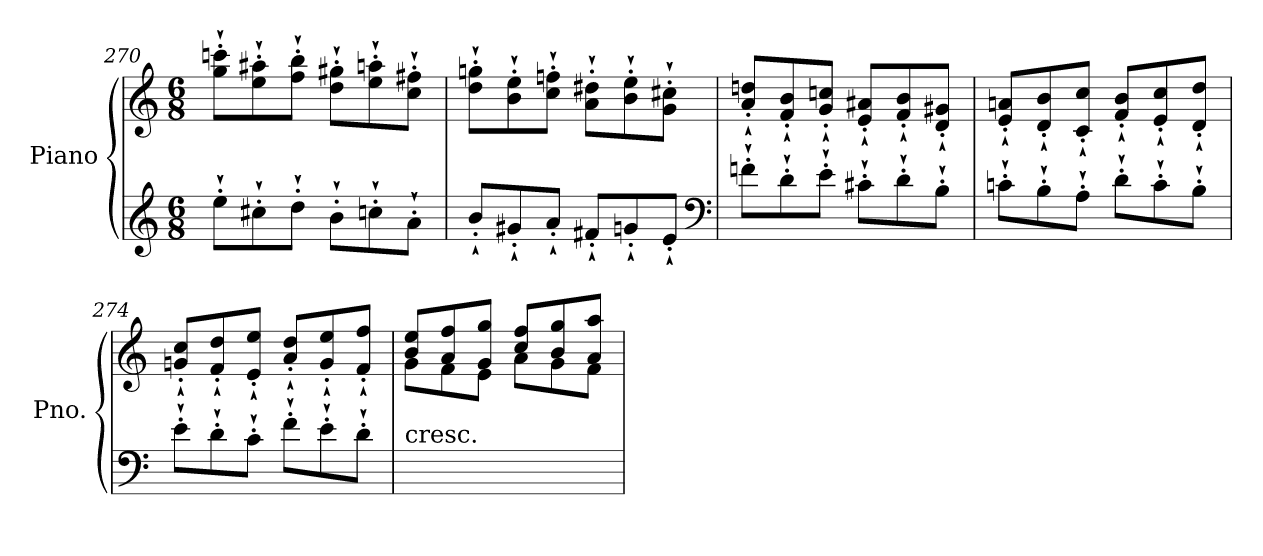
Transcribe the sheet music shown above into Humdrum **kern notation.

**kern	**kern
*part1	*part1
*staff2	*staff1
*I"Piano	*
*I'Pno.	*
!!LO:PB:g=z
*clefG2	*clefG2
*k[]	*k[]
*C:	*C:
*M6/8	*M6/8
=270	=270
8ee`'\L	8gg\`' 8cccn\`'L
8cc#X`'\	8ee\`' 8aa#X\`'
8dd`'\J	8ff\`' 8bb\`'J
8b`'\L	8dd\`' 8gg#X\`'L
8ccn`'\	8ee\`' 8aan\`'
8a`'\J	8cc\`' 8ff#X\`'J
!!LO:PB:g=z
=271	=271
8b`'/L	8dd\`' 8ggn\`'L
8g#X`'/	8b\`' 8ee\`'
8a`'/J	8cc\`' 8ffn\`'J
8f#X`'/L	8a\`' 8dd#X\`'L
8gn`'/	8b\`' 8ee\`'
8e`'/J	8g\`' 8cc#X\`'J
*clefF4	*
=272	=272
8fn`'\L	8a/`' 8ddn/`'L
8d`'\	8f/`' 8b/`'
8e`'\J	8g/`' 8ccn/`'J
8c#X`'\L	8e/`' 8a#X/`'L
8d`'\	8f/`' 8b/`'
8B`'\J	8d/`' 8g#X/`'J
=273	=273
8cn`'\L	8e/`' 8an/`'L
8B`'\	8d/`' 8b/`'
8A`'\J	8c/`' 8cc/`'J
8d`'\L	8f/`' 8b/`'L
8c`'\	8e/`' 8cc/`'
8B`'\J	8d/`' 8dd/`'J
=274	=274
8e`'\L	8gn/`' 8cc/`'L
8d`'\	8f/`' 8dd/`'
8c`'\J	8e/`' 8ee/`'J
8f`'\L	8a/`' 8dd/`'L
8e`'\	8g/`' 8ee/`'
8d`'\J	8f/`' 8ff/`'J
!!LO:PB:g=z
=275	=275
*	*^
!LO:TX:a:t=cresc.	!	!
2.ryy	8b/ 8ee/L	8g\L
.	8a/ 8ff/	8f\
.	8g/ 8gg/J	8e\J
.	8cc/ 8ff/L	8a\L
.	8b/ 8gg/	8g\
.	8a/ 8aa/J	8f\J
*	*v	*v
=	=
*-	*-
